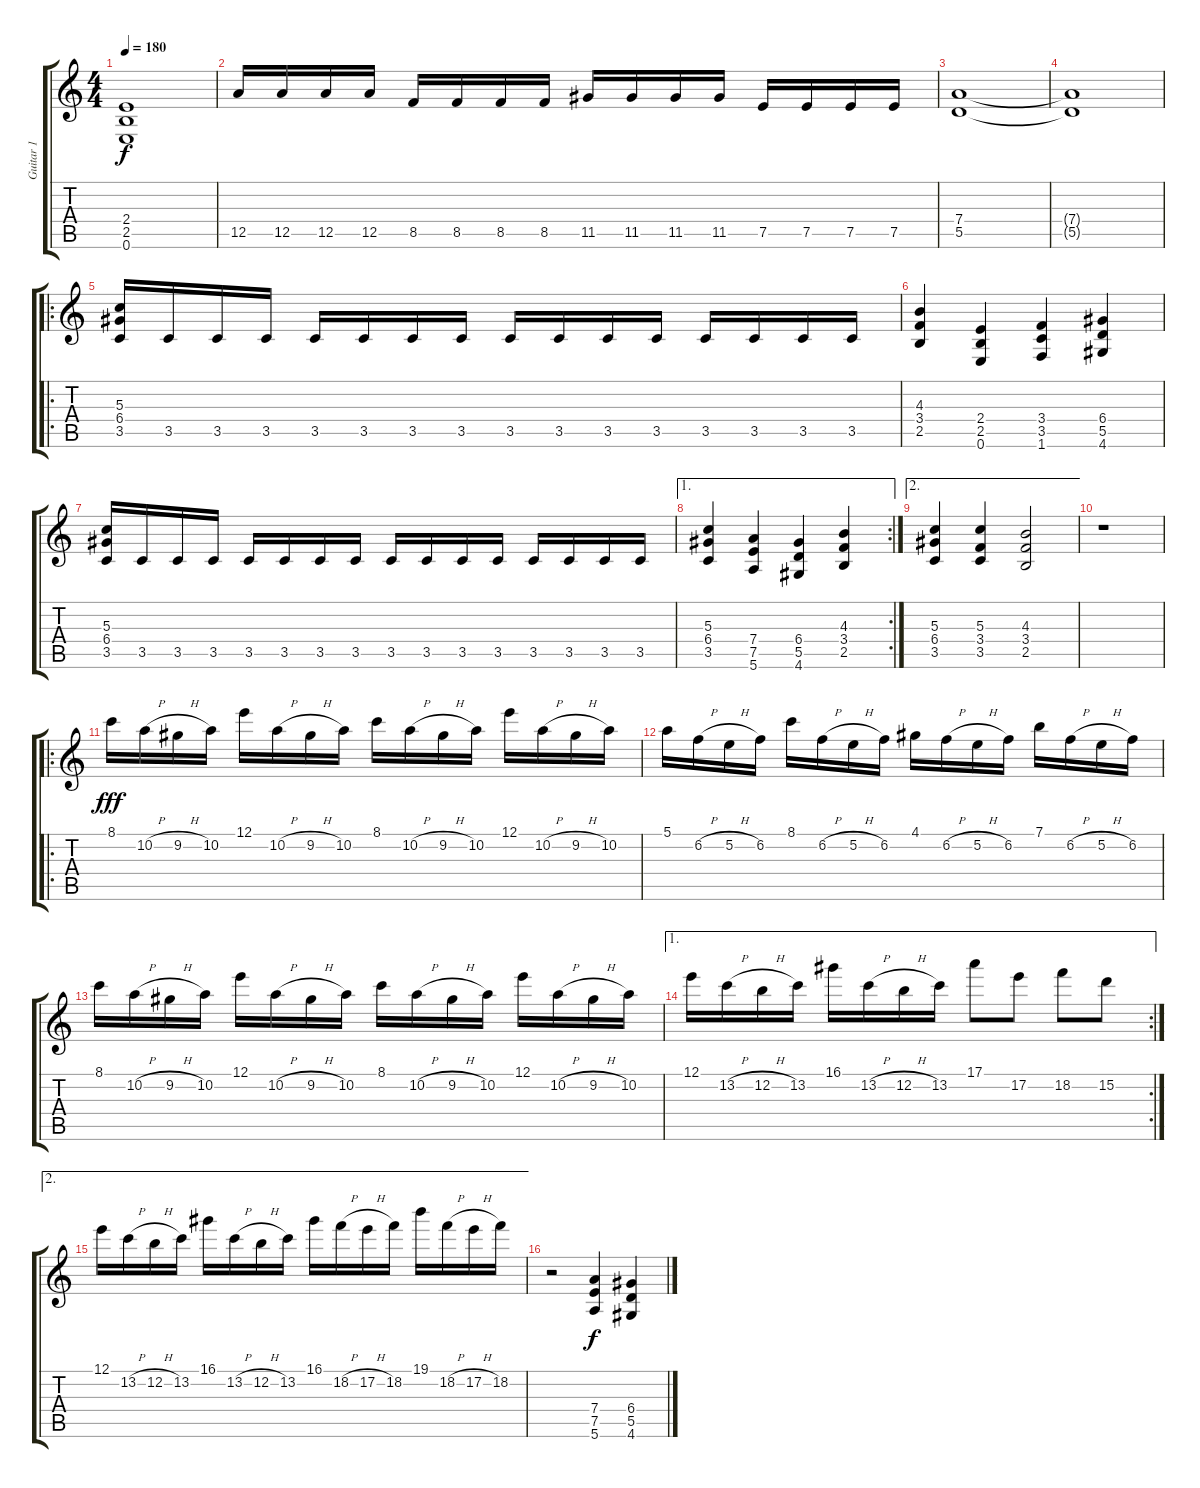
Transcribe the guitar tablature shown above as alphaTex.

\track ("Guitar 1" "Guitar 1") {instrument distortionguitar}
\staff {score tabs}
\tuning (E4 B3 G3 D3 A2 E2) {hide}
\ts (4 4)
\tempo 180
\clef g2
\ks c
(2.4 2.5 0.6).1{dy f} |
12.5.16 12.5.16 12.5.16 12.5.16 8.5.16 8.5.16 8.5.16 8.5.16 11.5.16 11.5.16 11.5.16 11.5.16 7.5.16 7.5.16 7.5.16 7.5.16 |
(7.4 5.5).1 |
(7.4{t} 5.5{t}).1 |
\ro
(5.3 6.4 3.5).16 3.5.16 3.5.16 3.5.16 3.5.16 3.5.16 3.5.16 3.5.16 3.5.16 3.5.16 3.5.16 3.5.16 3.5.16 3.5.16 3.5.16 3.5.16 |
(4.3 3.4 2.5).4 (2.4 2.5 0.6).4 (3.4 3.5 1.6).4 (6.4 5.5 4.6).4 |
(5.3 6.4 3.5).16 3.5.16 3.5.16 3.5.16 3.5.16 3.5.16 3.5.16 3.5.16 3.5.16 3.5.16 3.5.16 3.5.16 3.5.16 3.5.16 3.5.16 3.5.16 |
\ae 1
\rc 2
(5.3 6.4 3.5).4 (7.4 7.5 5.6).4 (6.4 5.5 4.6).4 (4.3 3.4 2.5).4 |
\ae 2
(5.3 6.4 3.5).4 (5.3 3.4 3.5).4 (4.3 3.4 2.5).2 |
r.1 |
\ro
8.1.16{dy fff} 10.2{h}.16 9.2{h}.16 10.2.16 12.1.16 10.2{h}.16 9.2{h}.16 10.2.16 8.1.16 10.2{h}.16 9.2{h}.16 10.2.16 12.1.16 10.2{h}.16 9.2{h}.16 10.2.16 |
5.1.16 6.2{h}.16 5.2{h}.16 6.2.16 8.1.16 6.2{h}.16 5.2{h}.16 6.2.16 4.1.16 6.2{h}.16 5.2{h}.16 6.2.16 7.1.16 6.2{h}.16 5.2{h}.16 6.2.16 |
8.1.16 10.2{h}.16 9.2{h}.16 10.2.16 12.1.16 10.2{h}.16 9.2{h}.16 10.2.16 8.1.16 10.2{h}.16 9.2{h}.16 10.2.16 12.1.16 10.2{h}.16 9.2{h}.16 10.2.16 |
\ae 1
\rc 2
12.1.16 13.2{h}.16 12.2{h}.16 13.2.16 16.1.16 13.2{h}.16 12.2{h}.16 13.2.16 17.1.8 17.2.8 18.2.8 15.2.8 |
\ae 2
12.1.16 13.2{h}.16 12.2{h}.16 13.2.16 16.1.16 13.2{h}.16 12.2{h}.16 13.2.16 16.1.16 18.2{h}.16 17.2{h}.16 18.2.16 19.1.16 18.2{h}.16 17.2{h}.16 18.2.16 |
r.2 (7.4 7.5 5.6).4{dy f} (6.4 5.5 4.6).4
